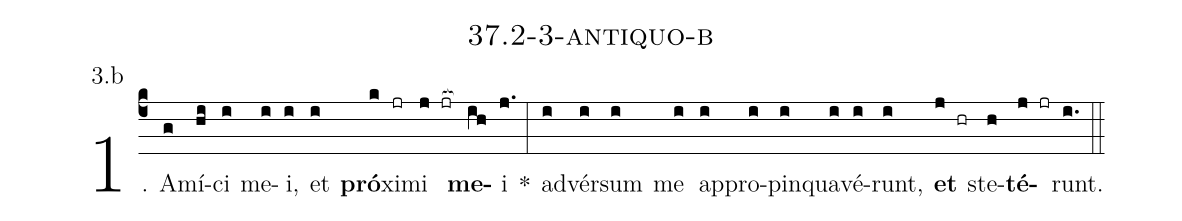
name: 37.2-3-antiquo-b;
annotation: 3.b;
%%
(c4)1. A(g)mí(hi)ci(i) me(i)i,(i) et(i) <b>pró</b>(k)xi(jr)mi(j jr[ocb:1{]) <b>me</b>(ih[ocb:0}])i(j.) *(:) ad(i)vér(i)sum(i) me(i) ap(i)pro(i)pin(i)qua(i)vé(i)runt,(i) <b>et</b>(j hr) ste(h)<b>té</b>(j jr)runt.(i.) (::)


%E(i) u(i) o(j) u(h) a(j) e.(i.) (::)
